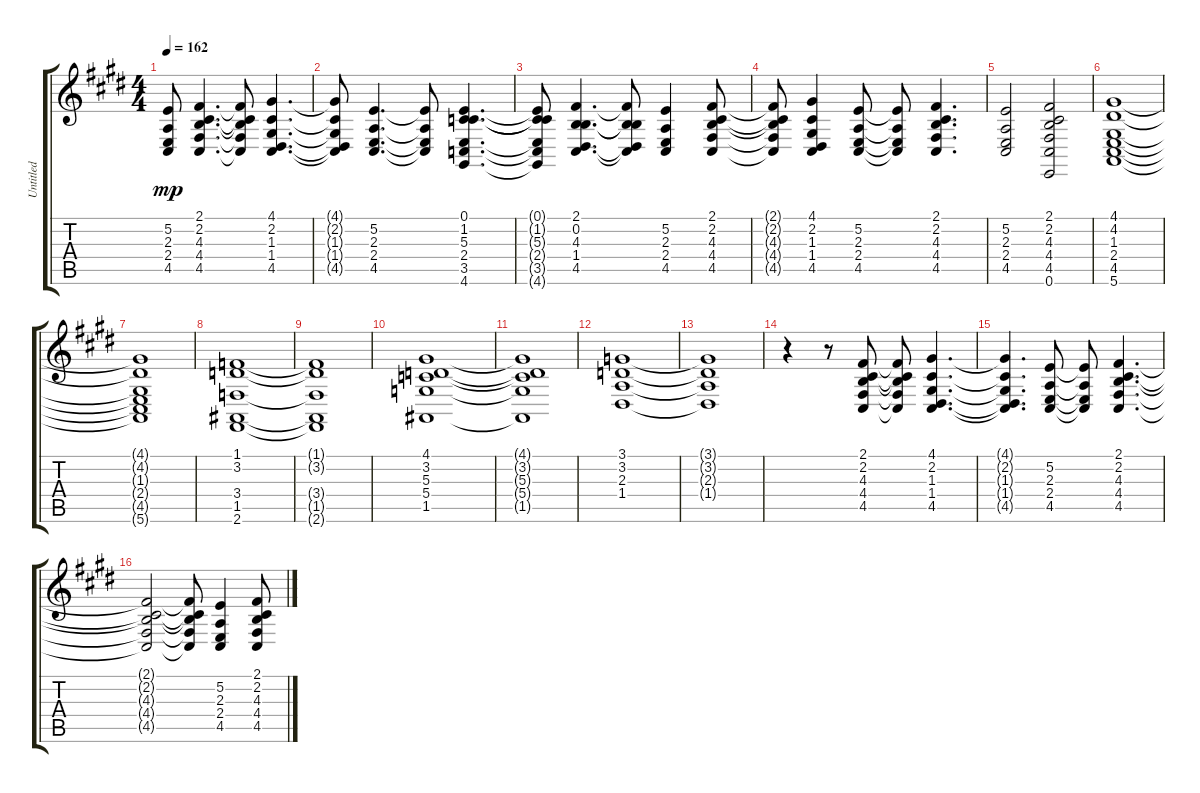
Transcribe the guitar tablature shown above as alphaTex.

\track ("Untitled" "Untitled") {instrument pad3polysynth}
\staff {score tabs}
\tuning (E4 B3 G3 D3 A2 E2) {hide}
\ts (4 4)
\tempo 162
\clef g2
\ks c#minor
(5.2{t} 2.3{t} 2.4{t} 4.5{t}).8{dy mp} (2.1 2.2 4.3 4.4 4.5).4{d} (2.1{t} 2.2{t} 4.3{t} 4.4{t} 4.5{t}).8 (4.1 2.2 1.3 1.4 4.5).4{d} |
\ks e
(4.1{t} 2.2{t} 1.3{t} 1.4{t} 4.5{t}).8 (5.2 2.3 2.4 4.5).4{d} (5.2{t} 2.3{t} 2.4{t} 4.5{t}).8 (0.1 1.2 5.3 2.4 3.5 4.6).4{d} |
\ks c#minor
(0.1{t} 1.2{t} 5.3{t} 2.4{t} 3.5{t} 4.6{t}).8 (2.1 0.2 4.3 1.4 4.5).4{d} (2.1{t} 0.2{t} 4.3{t} 1.4{t} 4.5{t}).8 (5.2 2.3 2.4 4.5).4 (2.1 2.2 4.3 4.4 4.5).8 |
\ks e
(2.1{t} 2.2{t} 4.3{t} 4.4{t} 4.5{t}).8 (4.1 2.2 1.3 1.4 4.5).4 (5.2 2.3 2.4 4.5).8 (5.2{t} 2.3{t} 2.4{t} 4.5{t}).8 (2.1 2.2 4.3 4.4 4.5).4{d} |
\ks c#minor
(5.2 2.3 2.4 4.5).2 (2.1 2.2 4.3 4.4 4.5 0.6).2 |
(4.1 4.2 1.3 2.4 4.5 5.6).1 |
(4.1{t} 4.2{t} 1.3{t} 2.4{t} 4.5{t} 5.6{t}).1 |
\ks e
(1.1 3.2 3.4 1.5 2.6).1 |
\ks c#minor
(1.1{t} 3.2{t} 3.4{t} 1.5{t} 2.6{t}).1 |
(4.1 3.2 5.3 5.4 1.5).1 |
(4.1{t} 3.2{t} 5.3{t} 5.4{t} 1.5{t}).1 |
(3.1 3.2 2.3 1.4).1 |
(3.1{t} 3.2{t} 2.3{t} 1.4{t}).1 |
\ks e
r.4 r.8 (2.1 2.2 4.3 4.4 4.5).8 (2.1{t} 2.2{t} 4.3{t} 4.4{t} 4.5{t}).8 (4.1 2.2 1.3 1.4 4.5).4{d} |
\ks c#minor
(4.1{t} 2.2{t} 1.3{t} 1.4{t} 4.5{t}).4{d} (5.2 2.3 2.4 4.5).8 (5.2{t} 2.3{t} 2.4{t} 4.5{t}).8 (2.1 2.2 4.3 4.4 4.5).4{d} |
(2.1{t} 2.2{t} 4.3{t} 4.4{t} 4.5{t}).2 (2.1{t} 2.2{t} 4.3{t} 4.4{t} 4.5{t}).8 (5.2 2.3 2.4 4.5).4 (2.1 2.2 4.3 4.4 4.5).8
